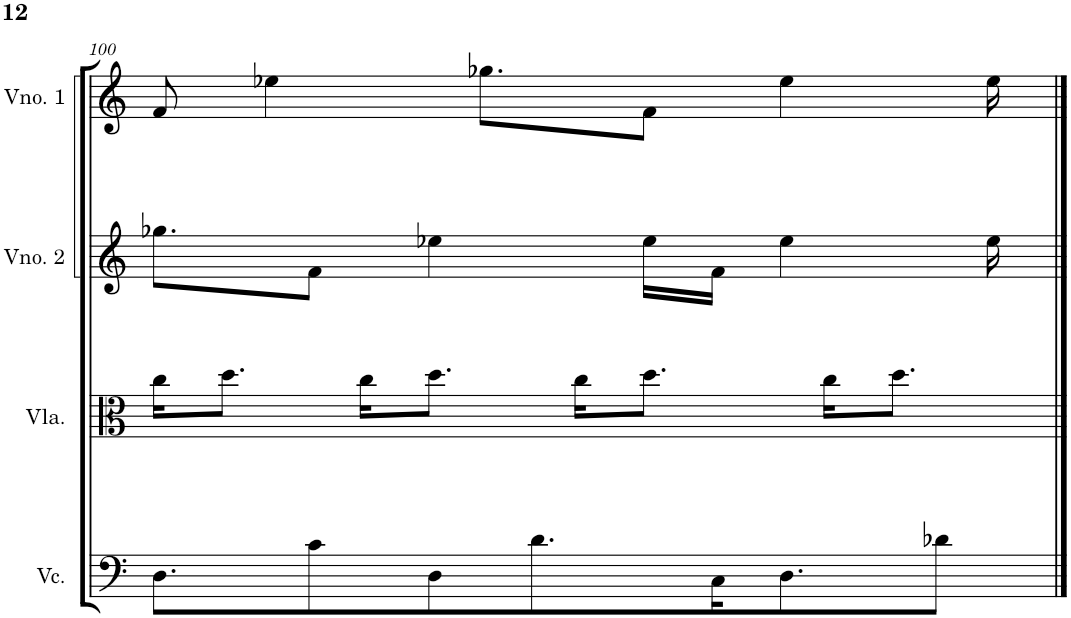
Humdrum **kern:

**kern	**kern	**kern	**kern
*part4	*part3	*part2	*part1
*staff4	*staff3	*staff2	*staff1
*I"Violoncelo	*I"Viola	*I"Violino 2	*I"Violino 1
*I'Vc.	*I'Vla.	*I'Vno. 2	*I'Vno. 1
!!LO:PB:g=z
*clefF4	*clefC3	*clefG2	*clefG2
*k[]	*k[]	*k[]	*k[]
*M4/4	*M4/4	*M4/4	*M4/4
=100	=100	=100	=100
8.D\L	16cc\KL	8.gg-X\L	8f/
.	8.dd\J	.	.
.	.	.	4ee-X\
8c\	.	8f\J	.
.	16cc\KL	.	.
8D\	8.dd\J	4ee-X\	.
.	.	.	8.gg-X\L
8.d\	.	.	.
.	16cc\KL	.	.
.	8.dd\J	16ee-\LL	8f\J
16C\K	.	16f\JJ	.
8.D\	.	4ee-\	4ee-\
.	16cc\KL	.	.
.	8.dd\J	.	.
8d-X\J	.	.	.
.	.	16ee-\	16ee-\
==	==	==	==
*-	*-	*-	*-
